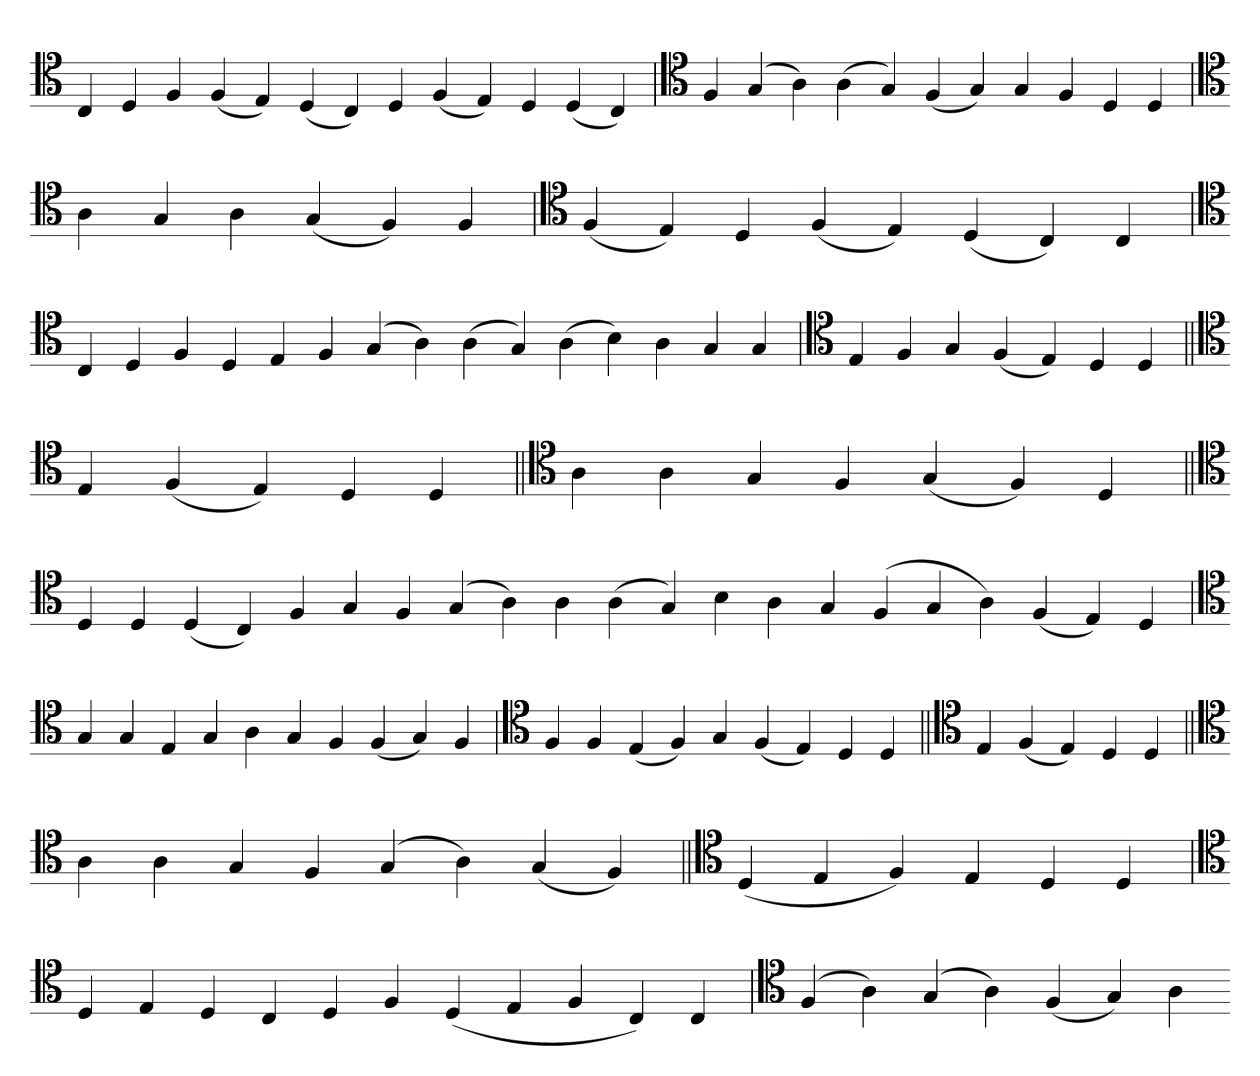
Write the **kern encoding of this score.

**kern
*part1
*staff1
*clefC4
=
4C
4D
4F
(4F
4E)
(4D
4C)
4D
(4F
4E)
4D
(4D
4C)
='
*clefC4
4F
(4G
4A)
(4A
4G)
(4F
4G)
4G
4F
4D
4D
=
*clefC4
4A
4G
4A
(4G
4F)
4F
=`
*clefC4
(4F
4E)
4D
(4F
4E)
(4D
4C)
4C
='
*clefC4
4C
4D
4F
4D
4E
4F
(4G
4A)
(4A
4G)
(4A
4B)
4A
4G
4G
=`
*clefC4
4E
4F
4G
(4F
4E)
4D
4D
=||
*clefC4
4E
(4F
4E)
4D
4D
=||
*clefC4
4A
4A
4G
4F
(4G
4F)
4D
=||
*clefC4
4D
4D
(4D
4C)
4F
4G
4F
(4G
4A)
4A
(4A
4G)
4B
4A
4G
(4F
4G
4A)
(4F
4E)
4D
='
*clefC4
4G
4G
4E
4G
4A
4G
4F
(4F
4G)
4F
=`
*clefC4
4F
4F
(4E
4F)
4G
(4F
4E)
4D
4D
=||
*clefC4
4E
(4F
4E)
4D
4D
=||
*clefC4
4A
4A
4G
4F
(4G
4A)
(4G
4F)
=||
*clefC4
(4D
4E
4F)
4E
4D
4D
=`
*clefC4
4D
4E
4D
4C
4D
4F
(4D
4E
4F
4C)
4C
='
*clefC4
(4F
4A)
(4G
4A)
(4F
4G)
4A
=-
*-
